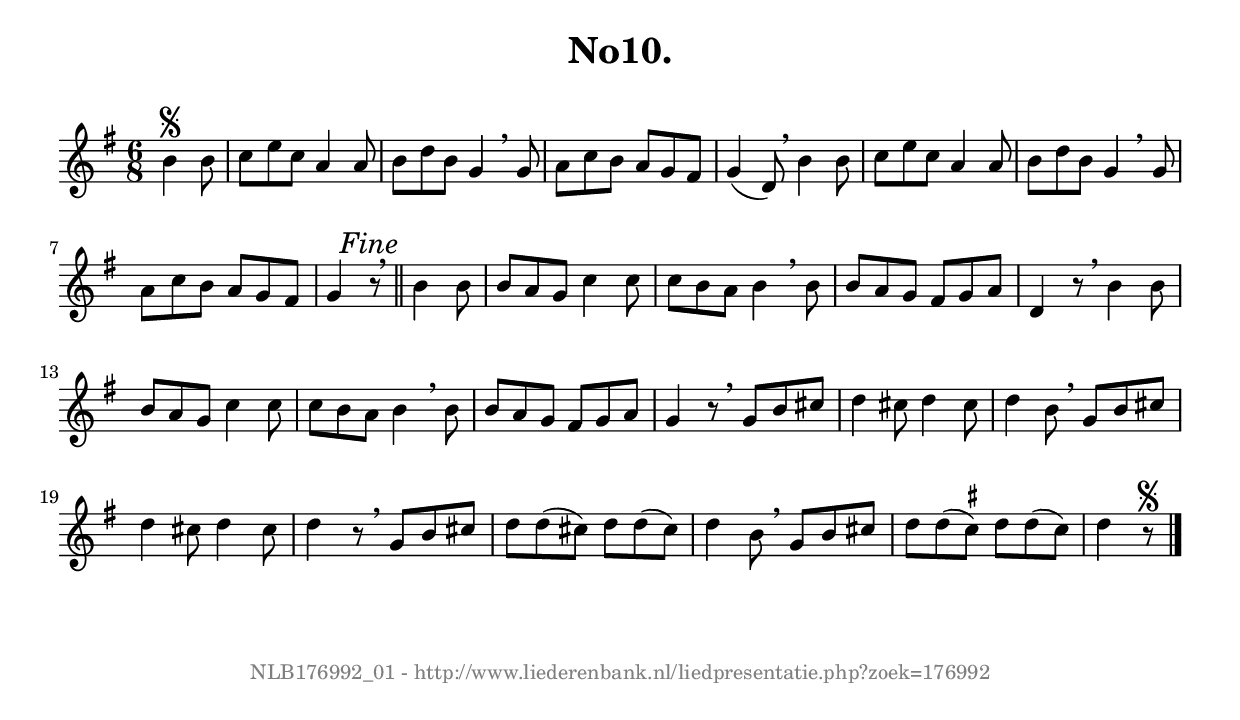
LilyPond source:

%
% produced by wce2krn 1.64 (7 June 2014)
%
\version"2.16"
#(append! paper-alist '(("long" . (cons (* 210 mm) (* 2000 mm)))))
#(set-default-paper-size "long")
sb = {\breathe}
mBreak = {\breathe }
bBreak = {\breathe }
x = {\once\override NoteHead #'style = #'cross }
gl=\glissando
itime={\override Staff.TimeSignature #'stencil = ##f }
ficta = {\once\set suggestAccidentals = ##t}
fine = {\once\override Score.RehearsalMark #'self-alignment-X = #1 \mark \markup {\italic{Fine}}}
dc = {\once\override Score.RehearsalMark #'self-alignment-X = #1 \mark \markup {\italic{D.C.}}}
dcf = {\once\override Score.RehearsalMark #'self-alignment-X = #1 \mark \markup {\italic{D.C. al Fine}}}
dcc = {\once\override Score.RehearsalMark #'self-alignment-X = #1 \mark \markup {\italic{D.C. al Coda}}}
ds = {\once\override Score.RehearsalMark #'self-alignment-X = #1 \mark \markup {\italic{D.S.}}}
dsf = {\once\override Score.RehearsalMark #'self-alignment-X = #1 \mark \markup {\italic{D.S. al Fine}}}
dsc = {\once\override Score.RehearsalMark #'self-alignment-X = #1 \mark \markup {\italic{D.S. al Coda}}}
pv = {\set Score.repeatCommands = #'((volta "1"))}
sv = {\set Score.repeatCommands = #'((volta "2"))}
tv = {\set Score.repeatCommands = #'((volta "3"))}
qv = {\set Score.repeatCommands = #'((volta "4"))}
xv = {\set Score.repeatCommands = #'((volta #f))}
\header{ tagline = ""
title = "No10."
}
\score {{
\key g \major
\relative g'
{
\set melismaBusyProperties = #'()
\partial 32*12
\time 6/8
\tempo 4=120
\override Score.MetronomeMark #'transparent = ##t
\override Score.RehearsalMark #'break-visibility = #(vector #t #t #f)
b4\segno b8 c e c a4 a8 b d b g4 \sb g8 a c b a g fis g4( d8) \mBreak
b'4 b8 c e c a4 a8 b d b g4 \sb g8 a c b a g fis g4 r8 \fine \bar"||" \bBreak
b4 b8 b a g c4 c8 c b a b4 \sb b8 b a g fis g a d,4 r8 \mBreak
b'4 b8 b a g c4 c8 c b a b4 \sb b8 b a g fis g a g4 r8 \mBreak
g8 b cis d4 cis8 d4 cis8 d4 b8 \sb g b cis d4 cis8 d4 cis8 d4 r8 \mBreak
g,8 b cis d d( cis) d d( cis) d4 b8 \sb g b cis d d( \ficta cis) d d( \ficta cis) d4 r8\segno \bar "|."
 }}
 \midi { }
 \layout {
            indent = 0.0\cm
}
}
\markup { \vspace #0 } \markup { \with-color #grey \fill-line { \center-column { \smaller "NLB176992_01 - http://www.liederenbank.nl/liedpresentatie.php?zoek=176992" } } }
